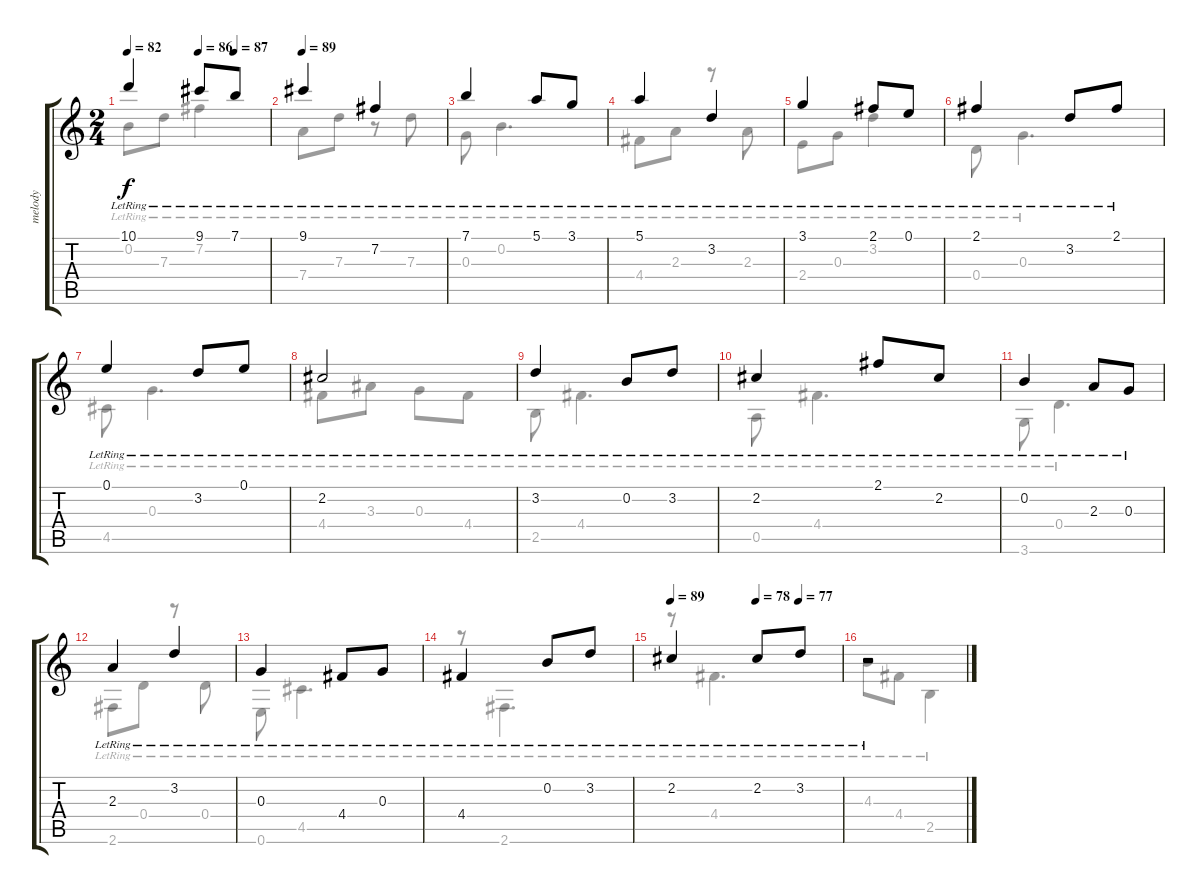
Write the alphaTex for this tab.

\track ("melody" "melody") {solo instrument acousticguitarnylon}
\staff {score tabs}
\tuning (E4 B3 G3 D3 A2 E2) {hide}
\voice
\ts (2 4)
\tempo 82
\tempo (86 0.5)
\tempo (87 0.75)
\clef g2
\ks c
10.1{lr}.4{dy f} 9.1{lr}.8 7.1{lr}.8 |
\tempo 89
9.1{lr}.4 7.2{lr}.4 |
7.1{lr}.4 5.1{lr}.8 3.1{lr}.8 |
5.1{lr}.4 3.2{lr}.4 |
3.1{lr}.4 2.1{lr}.8 0.1{lr}.8 |
2.1{lr}.4 3.2{lr}.8 2.1{lr}.8 |
0.1{lr}.4 3.2{lr}.8 0.1{lr}.8 |
2.2{lr}.2 |
3.2{lr}.4 0.2{lr}.8 3.2{lr}.8 |
2.2{lr}.4 2.1{lr}.8 2.2{lr}.8 |
0.2{lr}.4 2.3{lr}.8 0.3{lr}.8 |
2.3{lr}.4 3.2{lr}.4 |
0.3{lr}.4 4.4{lr}.8 0.3{lr}.8 |
4.4{lr}.4 0.2{lr}.8 3.2{lr}.8 |
\tempo 89
\tempo (78 0.5)
\tempo (77 0.75)
2.2{lr}.4 2.2{lr}.8 3.2{lr}.8 |
r.2
\voice
\clef g2
\ottava regular
\simile none
\ks c
0.2{lr}.8{dy f} 7.3{lr}.8 7.2{lr}.4 |
7.4{lr}.8 7.3{lr}.8 r.8 7.3{lr}.8 |
0.3{lr}.8 0.2{lr}.4{d} |
4.4{lr}.8 2.3{lr}.8 r.8 2.3{lr}.8 |
2.4{lr}.8 0.3{lr}.8 3.2{lr}.4 |
0.4{lr}.8 0.3{lr}.4{d} |
4.5{lr}.8 0.3{lr}.4{d} |
4.4{lr}.8 3.3{lr}.8 0.3{lr}.8 4.4{lr}.8 |
2.5{lr}.8 4.4{lr}.4{d} |
0.5{lr}.8 4.4{lr}.4{d} |
3.6{lr}.8 0.4{lr}.4{d} |
2.6{lr}.8 0.4{lr}.8 r.8 0.4{lr}.8 |
0.6{lr}.8 4.5{lr}.4{d} |
r.8 2.6{lr}.4{d} |
r.8 4.4{lr}.4{d} |
4.3{lr}.8 4.4{lr}.8 2.5{lr}.4
